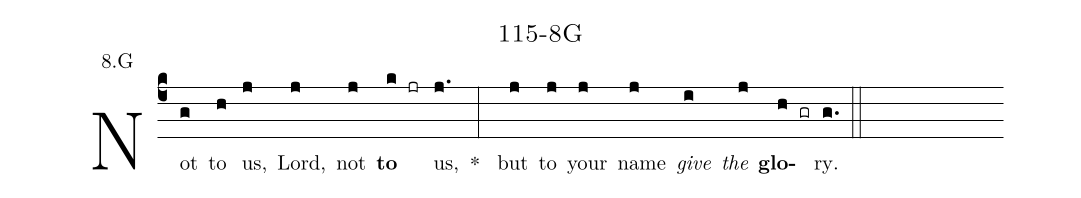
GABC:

name: 115-8G;
annotation: 8.G;
%%
(c4)Not(g) to(h) us,(j) Lord,(j) not(j) <b>to</b>(k jr) us,(j.) * (:) but(j) to(j) your(j) name(j) <i>give</i>(i) <i>the</i>(j) <b>glo</b>(h gr)ry.(g.) (::)
